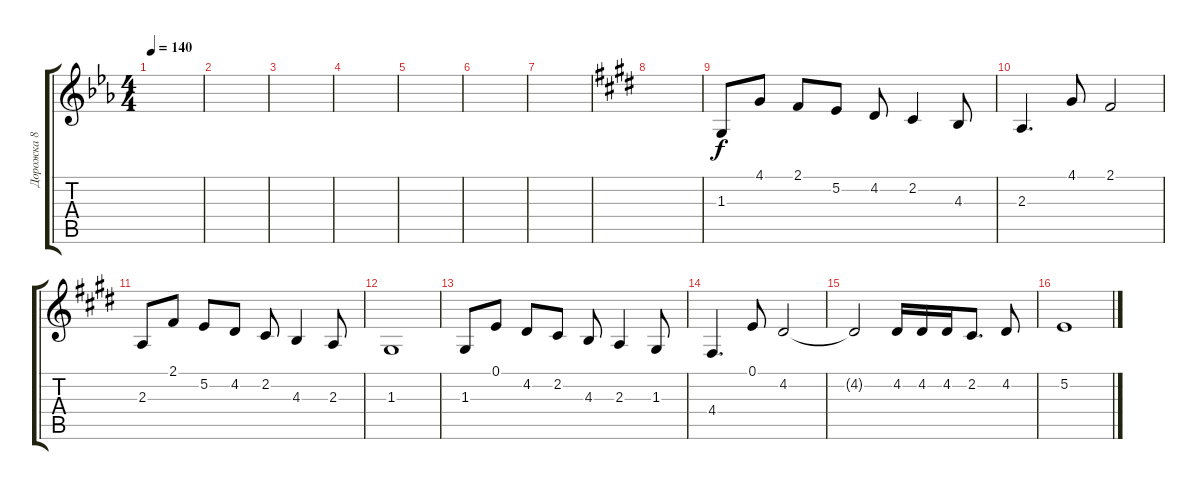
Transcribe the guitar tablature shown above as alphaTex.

\track ("Дорожка 8" "Дорожка 8") {instrument koto}
\staff {score tabs}
\tuning (E4 B3 G3 D3 A2 E2) {hide}
\ts (4 4)
\tempo 140
\clef g2
\ks cminor
|
|
|
|
|
|
|
\ks c#minor
|
1.3.8 4.1.8 2.1.8 5.2.8 4.2.8 2.2.4 4.3.8 |
2.3.4{d} 4.1.8 2.1.2 |
2.3.8 2.1.8 5.2.8 4.2.8 2.2.8 4.3.4 2.3.8 |
1.3.1 |
1.3.8 0.1.8 4.2.8 2.2.8 4.3.8 2.3.4 1.3.8 |
4.4.4{d} 0.1.8 4.2.2 |
4.2{t}.2 4.2.16 4.2.16 4.2.16 2.2.8{d} 4.2.8 |
5.2.1
